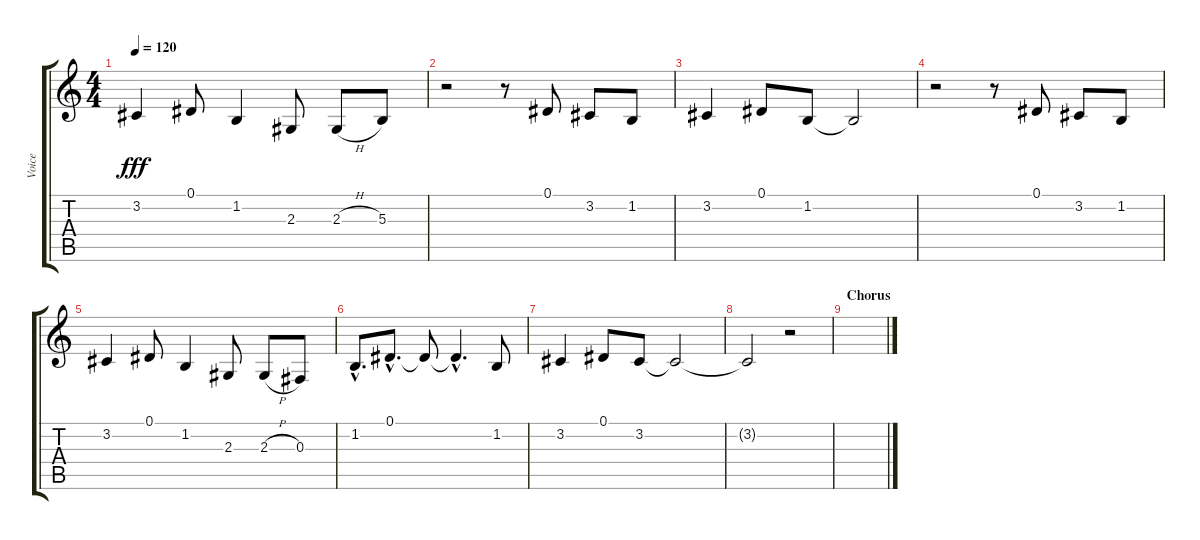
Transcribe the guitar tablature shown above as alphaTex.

\track ("Voice" "Voice") {instrument clarinet}
\staff {score tabs}
\tuning (Eb4 Bb3 Gb3 Db3 Ab2 Eb2) {hide}
\ts (4 4)
\tempo 120
\clef g2
\ks c
3.2.4{dy fff} 0.1.8 1.2.4 2.3.8 2.3{h}.8 5.3.8 |
r.2 r.8 0.1.8 3.2.8 1.2.8 |
3.2.4 0.1.8 1.2.8 1.2{t}.2 |
r.2 r.8 0.1.8 3.2.8 1.2.8 |
3.2.4 0.1.8 1.2.4 2.3.8 2.3{h}.8 0.3.8 |
1.2{hac}.8{d} 0.1{hac}.8{d} 0.1{t}.8 0.1{hac t}.4{d} 1.2.8 |
3.2.4 0.1.8 3.2.8 3.2{t}.2 |
3.2{t}.2 r.2 |
\section ("" "Chorus")
